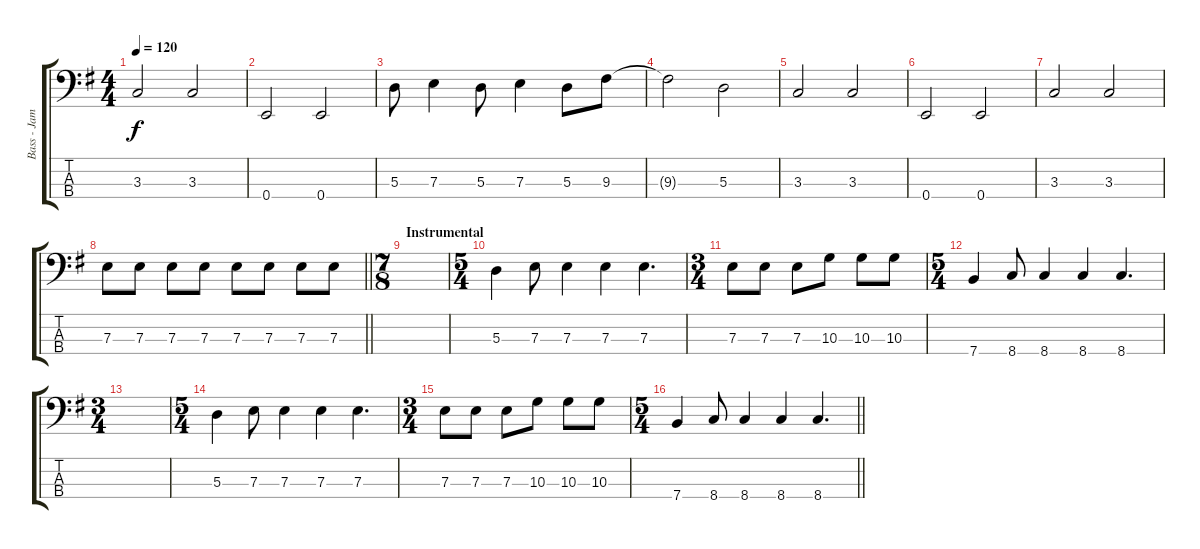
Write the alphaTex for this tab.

\track ("Bass - James Johnston" "Bass - Jam") {instrument electricbassfinger}
\staff {score tabs}
\tuning (G2 D2 A1 E1) {hide}
\ts (4 4)
\tempo 120
\clef f4
\ks eminor
3.3.2{dy f} 3.3.2 |
0.4.2 0.4.2 |
5.3.8 7.3.4 5.3.8 7.3.4 5.3.8 9.3.8 |
9.3{t}.2 5.3.2 |
3.3.2 3.3.2 |
0.4.2 0.4.2 |
3.3.2 3.3.2 |
\barLineRight lightlight
7.3.8 7.3.8 7.3.8 7.3.8 7.3.8 7.3.8 7.3.8 7.3.8 |
\ts (7 8)
\section ("" "Instrumental")
|
\ts (5 4)
5.3.4{volume 14} 7.3.8 7.3.4 7.3.4 7.3.4{d} |
\ts (3 4)
7.3.8 7.3.8 7.3.8 10.3.8 10.3.8 10.3.8 |
\ts (5 4)
7.4.4 8.4.8 8.4.4 8.4.4 8.4.4{d} |
\ts (3 4)
|
\ts (5 4)
5.3.4 7.3.8 7.3.4 7.3.4 7.3.4{d} |
\ts (3 4)
7.3.8 7.3.8 7.3.8 10.3.8 10.3.8 10.3.8 |
\ts (5 4)
\barLineRight lightlight
7.4.4 8.4.8 8.4.4 8.4.4 8.4.4{d}
